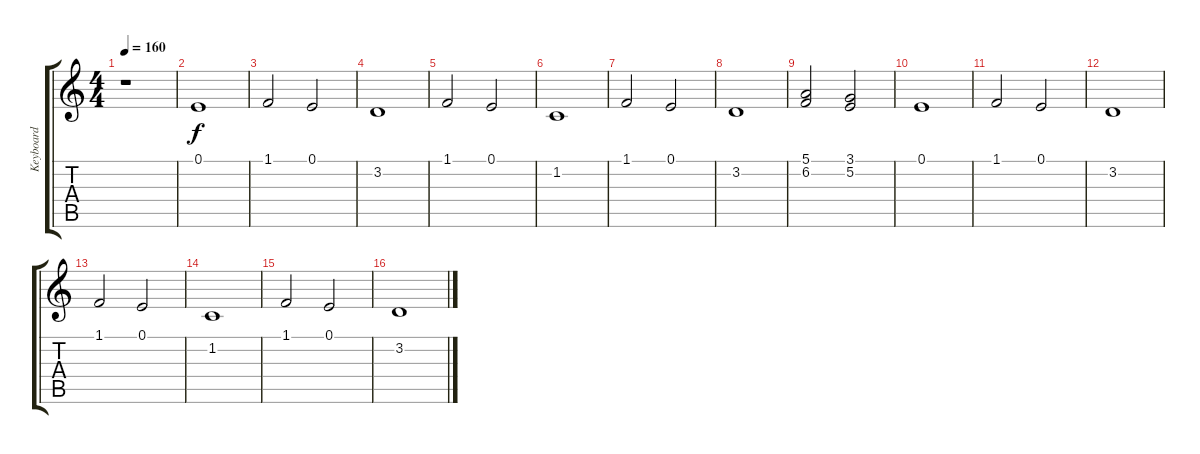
\track ("Keyboard" "Keyboard") {instrument pad4choir}
\staff {score tabs}
\tuning (E4 B3 G3 D3 A2 E2) {hide}
\ts (4 4)
\tempo 160
\tempo 172
\tempo 160
\clef g2
\ks c
r.1{dy f instrument pad4choir} |
0.1.1 |
1.1.2 0.1.2 |
3.2.1 |
1.1.2 0.1.2 |
1.2.1 |
1.1.2 0.1.2 |
3.2.1 |
(5.1 6.2).2 (3.1 5.2).2 |
0.1.1 |
1.1.2 0.1.2 |
3.2.1 |
1.1.2 0.1.2 |
1.2.1 |
1.1.2 0.1.2 |
3.2.1
